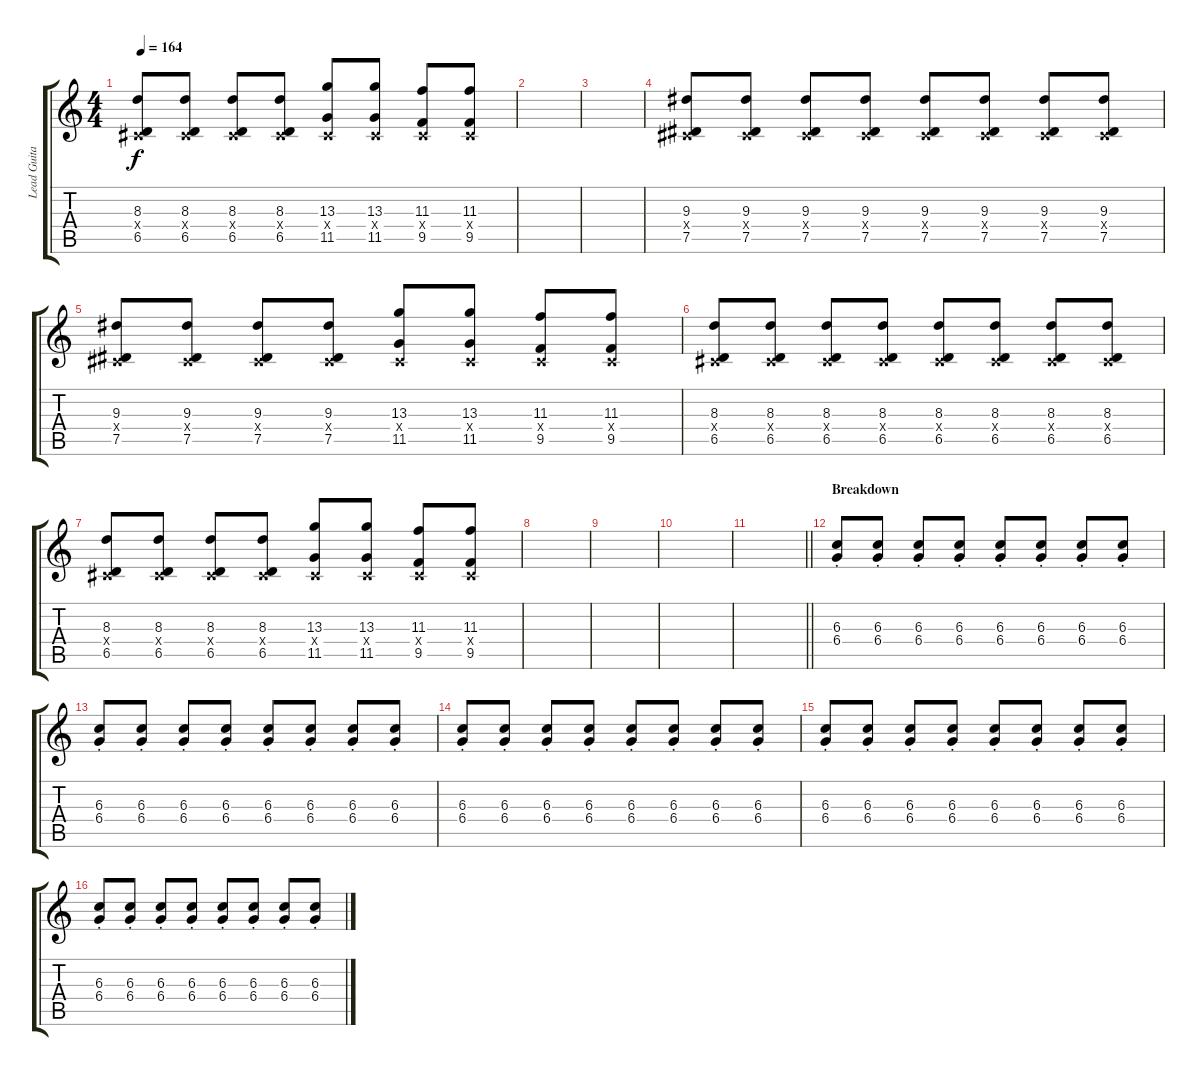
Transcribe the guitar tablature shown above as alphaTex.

\track ("Lead Guitar - Audelio Flores, Jr" "Lead Guita") {instrument distortionguitar}
\staff {score tabs}
\tuning (Eb4 Bb3 Gb3 Db3 Ab2 Eb2) {hide}
\ts (4 4)
\tempo 164
\clef g2
\ks c
(8.3 0.4{x} 6.5).8{dy f} (8.3 0.4{x} 6.5).8 (8.3 0.4{x} 6.5).8 (8.3 0.4{x} 6.5).8 (13.3 0.4{x} 11.5).8 (13.3 0.4{x} 11.5).8 (11.3 0.4{x} 9.5).8 (11.3 0.4{x} 9.5).8 |
|
|
(9.3 0.4{x} 7.5).8 (9.3 0.4{x} 7.5).8 (9.3 0.4{x} 7.5).8 (9.3 0.4{x} 7.5).8 (9.3 0.4{x} 7.5).8 (9.3 0.4{x} 7.5).8 (9.3 0.4{x} 7.5).8 (9.3 0.4{x} 7.5).8 |
(9.3 0.4{x} 7.5).8 (9.3 0.4{x} 7.5).8 (9.3 0.4{x} 7.5).8 (9.3 0.4{x} 7.5).8 (13.3 0.4{x} 11.5).8 (13.3 0.4{x} 11.5).8 (11.3 0.4{x} 9.5).8 (11.3 0.4{x} 9.5).8 |
(8.3 0.4{x} 6.5).8 (8.3 0.4{x} 6.5).8 (8.3 0.4{x} 6.5).8 (8.3 0.4{x} 6.5).8 (8.3 0.4{x} 6.5).8 (8.3 0.4{x} 6.5).8 (8.3 0.4{x} 6.5).8 (8.3 0.4{x} 6.5).8 |
(8.3 0.4{x} 6.5).8 (8.3 0.4{x} 6.5).8 (8.3 0.4{x} 6.5).8 (8.3 0.4{x} 6.5).8 (13.3 0.4{x} 11.5).8 (13.3 0.4{x} 11.5).8 (11.3 0.4{x} 9.5).8 (11.3 0.4{x} 9.5).8 |
|
|
|
\barLineRight lightlight
|
\section ("" "Breakdown")
(6.3{st} 6.4{st}).8{volume 16 balance 14 instrument distortionguitar} (6.3{st} 6.4{st}).8 (6.3{st} 6.4{st}).8 (6.3{st} 6.4{st}).8 (6.3{st} 6.4{st}).8 (6.3{st} 6.4{st}).8 (6.3{st} 6.4{st}).8 (6.3{st} 6.4{st}).8 |
(6.3{st} 6.4{st}).8 (6.3{st} 6.4{st}).8 (6.3{st} 6.4{st}).8 (6.3{st} 6.4{st}).8 (6.3{st} 6.4{st}).8 (6.3{st} 6.4{st}).8 (6.3{st} 6.4{st}).8 (6.3{st} 6.4{st}).8 |
(6.3{st} 6.4{st}).8{volume 6} (6.3{st} 6.4{st}).8 (6.3{st} 6.4{st}).8 (6.3{st} 6.4{st}).8 (6.3{st} 6.4{st}).8 (6.3{st} 6.4{st}).8 (6.3{st} 6.4{st}).8 (6.3{st} 6.4{st}).8 |
(6.3{st} 6.4{st}).8 (6.3{st} 6.4{st}).8 (6.3{st} 6.4{st}).8 (6.3{st} 6.4{st}).8 (6.3{st} 6.4{st}).8 (6.3{st} 6.4{st}).8 (6.3{st} 6.4{st}).8 (6.3{st} 6.4{st}).8 |
(6.3{st} 6.4{st}).8 (6.3{st} 6.4{st}).8 (6.3{st} 6.4{st}).8 (6.3{st} 6.4{st}).8 (6.3{st} 6.4{st}).8 (6.3{st} 6.4{st}).8 (6.3{st} 6.4{st}).8 (6.3{st} 6.4{st}).8
